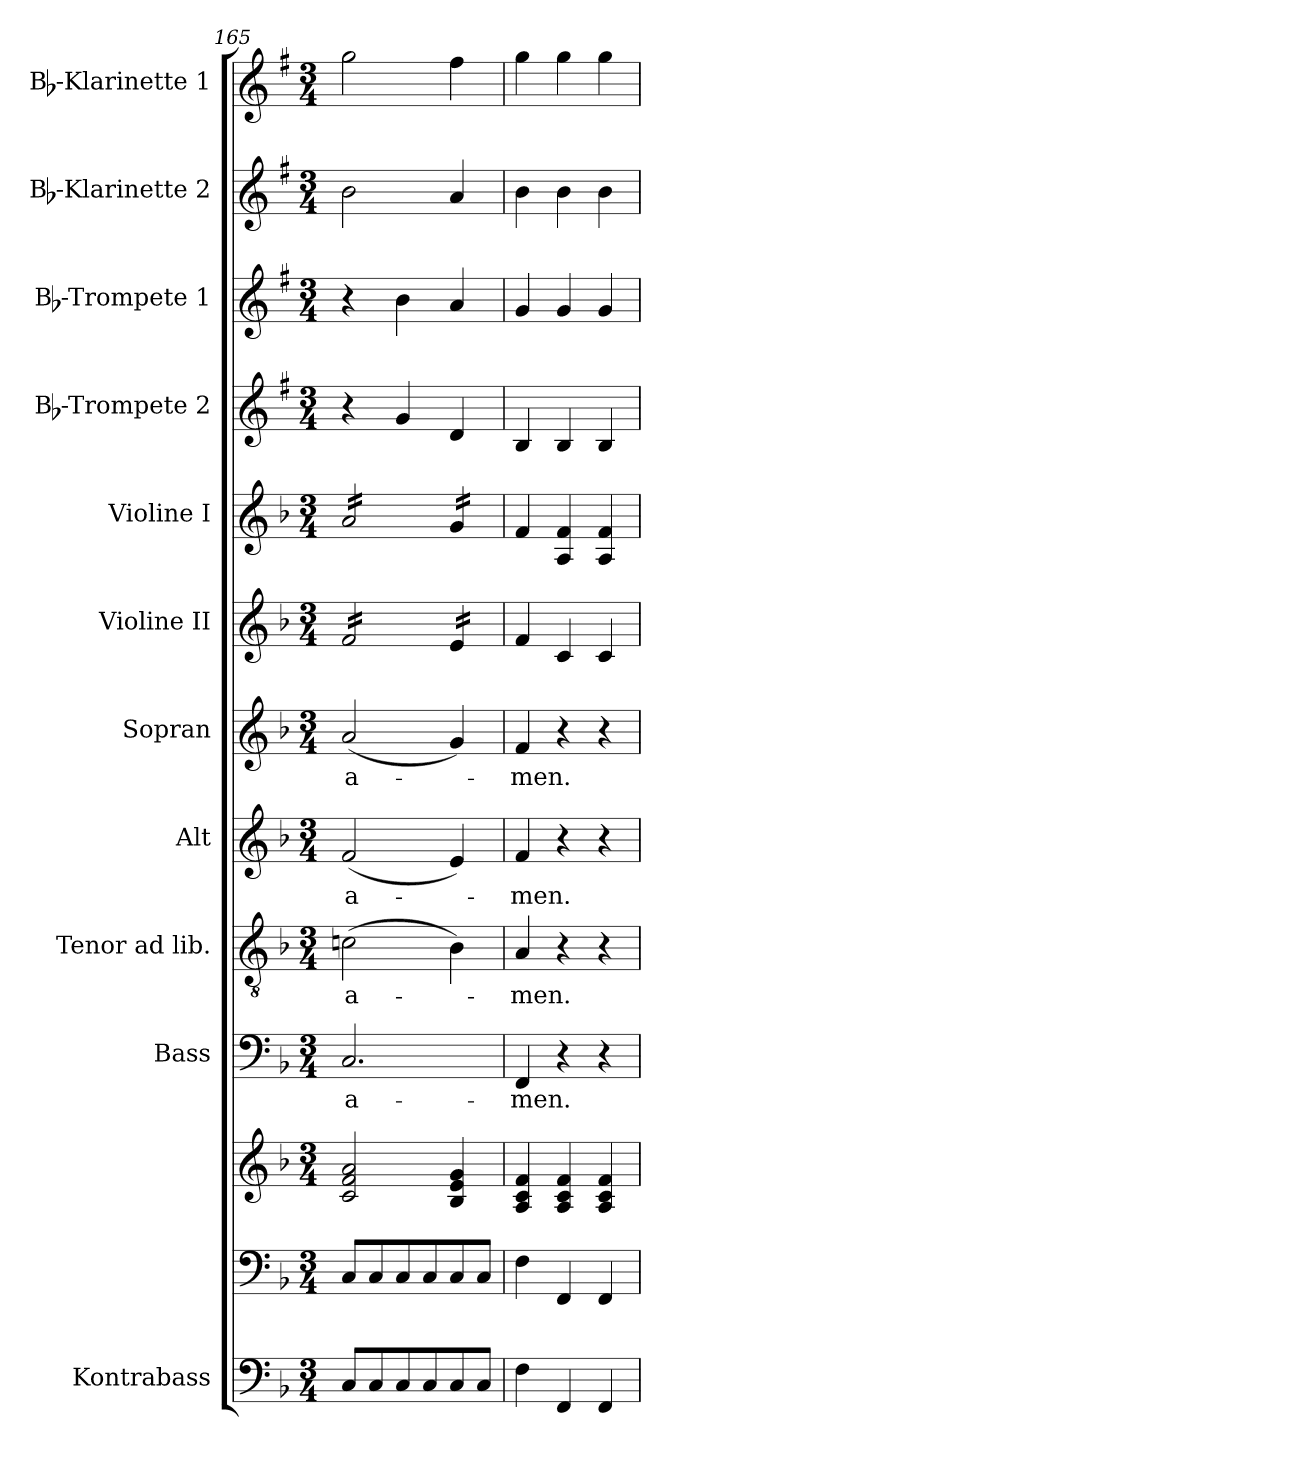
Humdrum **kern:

**kern	**kern	**kern	**kern	**text	**kern	**text	**kern	**text	**kern	**text	**kern	**kern	**kern	**kern	**kern	**kern
*part12	*part11	*part11	*part10	*part10	*part9	*part9	*part8	*part8	*part7	*part7	*part6	*part5	*part4	*part3	*part2	*part1
*staff13	*staff12	*staff11	*staff10	*staff10	*staff9	*staff9	*staff8	*staff8	*staff7	*staff7	*staff6	*staff5	*staff4	*staff3	*staff2	*staff1
*I"Kontrabass	*	*	*I"Bass	*	*I"Tenor ad lib.	*	*I"Alt	*	*I"Sopran	*	*I"Violine II	*I"Violine I	*I"Bb-Trompete 2	*I"Bb-Trompete 1	*I"Bb-Klarinette 2	*I"Bb-Klarinette 1
*I'Kb.	*	*	*I'B.	*	*I'T.	*	*I'A.	*	*I'S.	*	*I'Vl. II	*I'Vl. I	*I'Bb Trp. 2	*I'Bb Trp. 1	*I'Bb Kl. 2	*I'Bb Kl. 1
*clefF4	*clefF4	*clefG2	*clefF4	*	*clefGv2	*	*clefG2	*	*clefG2	*	*clefG2	*clefG2	*clefG2	*clefG2	*clefG2	*clefG2
*ITrd7c12	*	*	*	*	*	*	*	*	*	*	*	*	*ITrd1c2	*ITrd1c2	*ITrd1c2	*ITrd1c2
*k[b-]	*k[b-]	*k[b-]	*k[b-]	*	*k[b-]	*	*k[b-]	*	*k[b-]	*	*k[b-]	*k[b-]	*k[b-]	*k[b-]	*k[b-]	*k[b-]
*F:	*F:	*F:	*F:	*	*F:	*	*F:	*	*F:	*	*F:	*F:	*F:	*F:	*F:	*F:
*M3/4	*M3/4	*M3/4	*M3/4	*	*M3/4	*	*M3/4	*	*M3/4	*	*M3/4	*M3/4	*M3/4	*M3/4	*M3/4	*M3/4
=165	=165	=165	=165	=165	=165	=165	=165	=165	=165	=165	=165	=165	=165	=165	=165	=165
!	!	!	!	!LO:LY:b	!	!LO:LY:b	!	!LO:LY:b	!	!LO:LY:b	!	!	!	!	!	!
*	*	*	*	*	*	*	*	*	*	*	*tremolo	*	*	*	*	*
*	*	*	*	*	*	*	*	*	*	*	*	*tremolo	*	*	*	*
8CC/L	8C/L	2c/ 2f/ 2a/	2.C/	a-	(>2cn\	a-	(<2f/	a-	(<2a/	a-	16f/LL	16a/LL	4r	4r	2a\	2ff\
.	.	.	.	.	.	.	.	.	.	.	16f/	16a/	.	.	.	.
8CC/	8C/	.	.	.	.	.	.	.	.	.	16f/	16a/	.	.	.	.
.	.	.	.	.	.	.	.	.	.	.	16f/	16a/	.	.	.	.
8CC/	8C/	.	.	.	.	.	.	.	.	.	16f/	16a/	4f/	4a\	.	.
.	.	.	.	.	.	.	.	.	.	.	16f/	16a/	.	.	.	.
8CC/	8C/	.	.	.	.	.	.	.	.	.	16f/	16a/	.	.	.	.
.	.	.	.	.	.	.	.	.	.	.	16f/JJ	16a/JJ	.	.	.	.
8CC/	8C/	4B-/ 4e/ 4g/	.	.	4B-\)	.	4e/)	.	4g/)	.	16e/LL	16g/LL	4c/	4g/	4g/	4ee\
.	.	.	.	.	.	.	.	.	.	.	16e/	16g/	.	.	.	.
8CC/J	8C/J	.	.	.	.	.	.	.	.	.	16e/	16g/	.	.	.	.
.	.	.	.	.	.	.	.	.	.	.	16e/JJ	16g/JJ	.	.	.	.
*	*	*	*	*	*	*	*	*	*	*	*	*Xtremolo	*	*	*	*
*	*	*	*	*	*	*	*	*	*	*	*Xtremolo	*	*	*	*	*
=166	=166	=166	=166	=166	=166	=166	=166	=166	=166	=166	=166	=166	=166	=166	=166	=166
!	!	!	!	!LO:LY:b	!	!LO:LY:b	!	!LO:LY:b	!	!LO:LY:b	!	!	!	!	!	!
4FF\	4F\	4A/ 4c/ 4f/	4FF/	-men.	4A/	-men.	4f/	-men.	4f/	-men.	4f/	4f/	4A/	4f/	4a\	4ff\
4FFF/	4FF/	4A/ 4c/ 4f/	4r	.	4r	.	4r	.	4r	.	4c/	4A/ 4f/	4A/	4f/	4a\	4ff\
4FFF/	4FF/	4A/ 4c/ 4f/	4r	.	4r	.	4r	.	4r	.	4c/	4A/ 4f/	4A/	4f/	4a\	4ff\
=	=	=	=	=	=	=	=	=	=	=	=	=	=	=	=	=
*-	*-	*-	*-	*-	*-	*-	*-	*-	*-	*-	*-	*-	*-	*-	*-	*-
